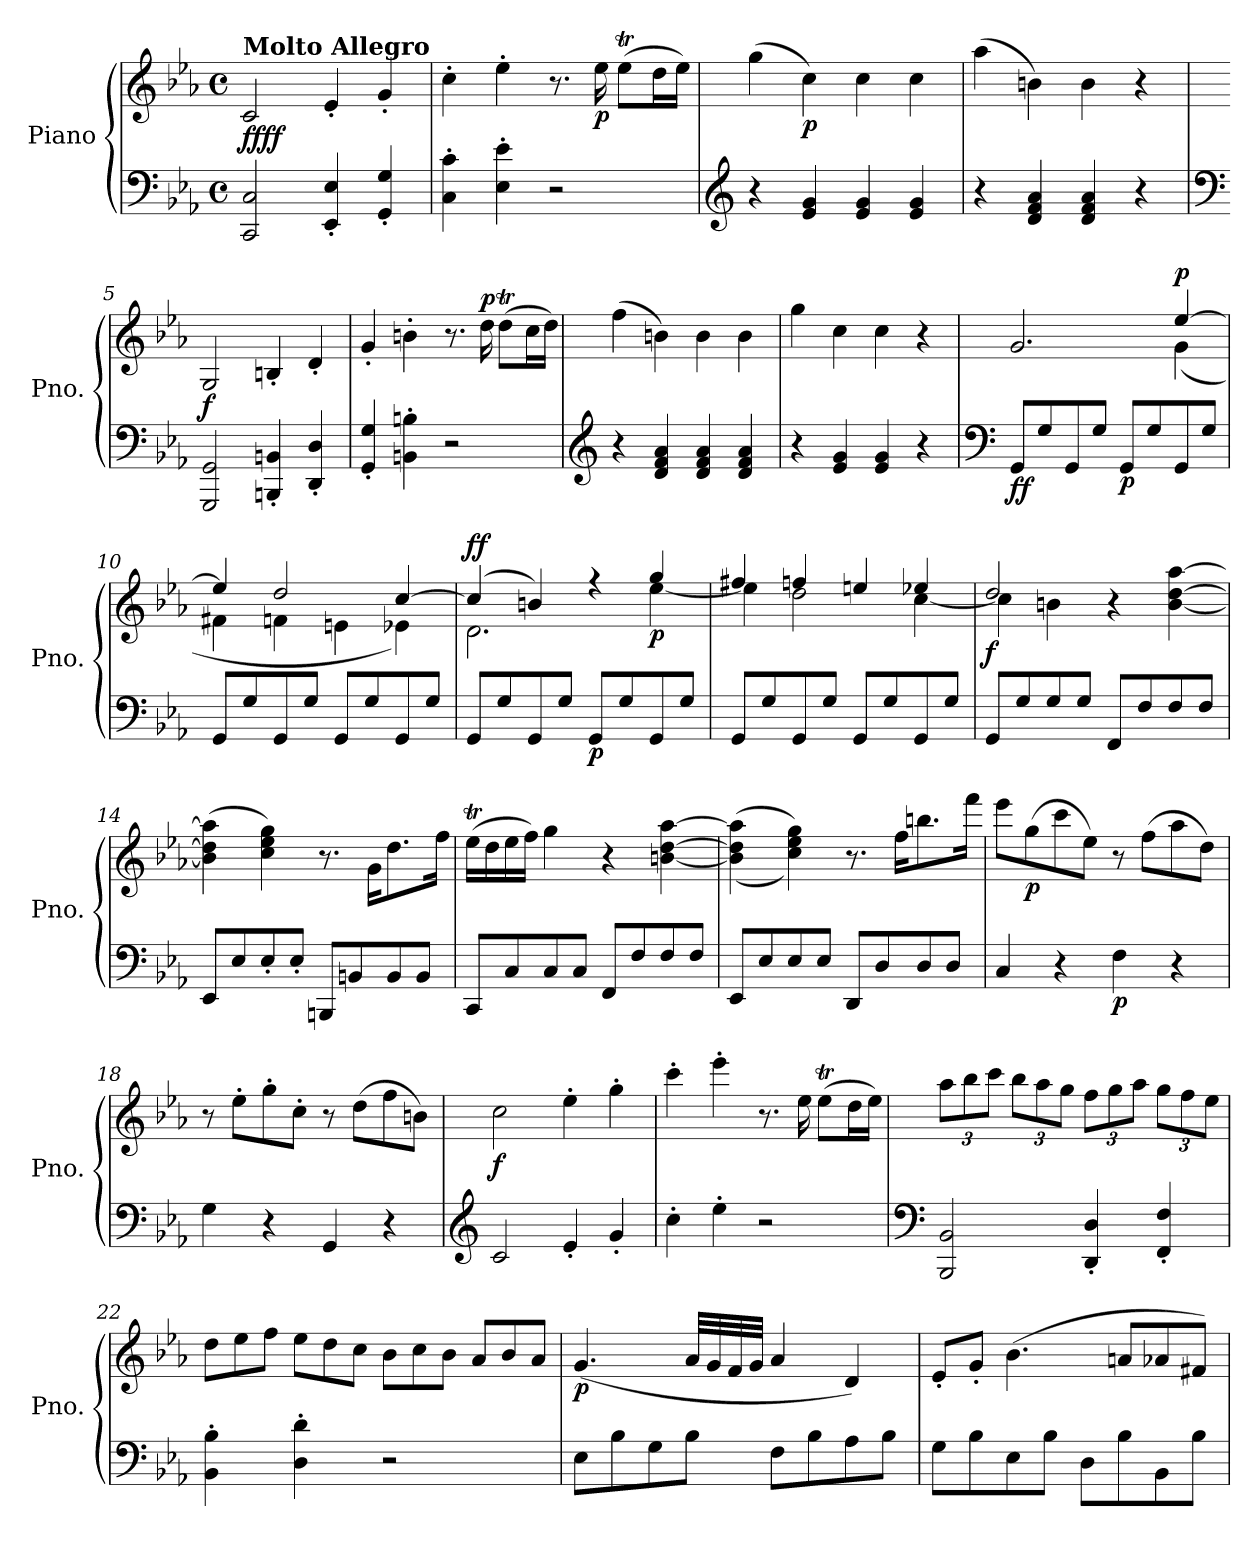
**kern	**kern	**dynam
*part1	*part1	*part1
*staff2	*staff1	*staff1/2
*I"Piano	*	*
*I'Pno.	*	*
*clefF4	*clefG2	*
*k[b-e-a-]	*k[b-e-a-]	*
*M4/4	*M4/4	*
*met(c)	*met(c)	*
=1	=1	=1
!	!LO:TX:a:B:t=Molto Allegro	!
!	!	!LO:DY:b
!	!	!LO:DY:n=1:b
2CC/ 2C/	2c/	fff f
4EE-/' 4E-/'	4e-'/	.
4GG/' 4G/'	4g'/	.
=2	=2	=2
4C\' 4c\'	4cc'\	.
4E-\' 4e-\'	4ee-'\	.
2r	8.r	.
!	!	!LO:DY:b
.	16ee-\	p
.	(>8ee-T\L	.
.	16dd\L	.
.	16ee-\JJ)	.
=3	=3	=3
*clefG2	*	*
4r	(>4gg\	.
!	!	!LO:DY:b
4e-/ 4g/	4cc\)	p
4e-/ 4g/	4cc\	.
4e-/ 4g/	4cc\	.
=4	=4	=4
4r	(>4aa-\	.
4d/ 4f/ 4a-/	4bn\)	.
4d/ 4f/ 4a-/	4b\	.
4r	4r	.
=5	=5	=5
*clefF4	*	*
!	!	!LO:DY:b
2GGG/ 2GG/	2G/	f
4BBBn/' 4BBn/'	4Bn'/	.
4DD/' 4D/'	4d'/	.
=6	=6	=6
4GG/' 4G/'	4g'/	.
4BBn\' 4Bn\'	4bn'\	.
2r	8.r	.
!	!	!LO:DY:a
.	16dd\	p
.	(>8ddt\L	.
.	16cc\L	.
.	16dd\JJ)	.
=7	=7	=7
*clefG2	*	*
4r	(>4ff\	.
4d/ 4f/ 4a-/	4bn\)	.
4d/ 4f/ 4a-/	4b\	.
4d/ 4f/ 4a-/	4b\	.
=8	=8	=8
4r	4gg\	.
4e-/ 4g/	4cc\	.
4e-/ 4g/	4cc\	.
4r	4r	.
=9	=9	=9
*clefF4	*	*
*	*^	*
!	!	!	!LO:DY:b=2
!	!	!	!LO:DY:n=1:b
8GG/L	2.g/	2.ryy	f f
8G/	.	.	.
8GG/	.	.	.
8G/J	.	.	.
!	!	!	!LO:DY:n=2:b=2
8GG/L	.	.	p
8G/	.	.	.
!	!	!	!LO:DY:n=3:a
8GG/	[4ee-/	(<4g\	p
8G/J	.	.	.
=10	=10	=10	=10
8GG/L	4ee-/]	4f#X\	.
8G/	.	.	.
8GG/	2dd/	4fn\	.
8G/J	.	.	.
8GG/L	.	4en\	.
8G/	.	.	.
8GG/	[4cc/	4e-X\)	.
8G/J	.	.	.
=11	=11	=11	=11
!	!	!	!LO:DY:b=2
!	!	!	!LO:DY:n=1:a
8GG/L	(>4cc/]	2.d\	f f
8G/	.	.	.
8GG/	4bn/)	.	.
8G/J	.	.	.
!	!	!	!LO:DY:n=2:b=2
8GG/L	4r	.	p
8G/	.	.	.
!	!	!	!LO:DY:n=3:b
8GG/	4gg/	[4ee-\	p
8G/J	.	.	.
=12	=12	=12	=12
8GG/L	4ff#X/	4ee-\]	.
8G/	.	.	.
8GG/	4ffn/	2dd\	.
8G/J	.	.	.
8GG/L	4een/	.	.
8G/	.	.	.
8GG/	4ee-X/	[4cc\	.
8G/J	.	.	.
=13	=13	=13	=13
!	!	!	!LO:DY:b
8GG/L	2dd/	4cc\]	f
8G/	.	.	.
8G/	.	4bn\	.
8G/J	.	.	.
8FF/L	4r	2ryy	.
8F/	.	.	.
8F/	[4b\ [4dd\ [4aa-\	.	.
8F/J	.	.	.
*	*v	*v	*
=14	=14	=14
8EE-/L	(>4b\] 4dd\] 4aa-\]	.
8E-/	.	.
8E-'/	4cc\ 4ee-\ 4gg\)	.
8E-'/J	.	.
8BBBn/L	8.r	.
8BBn/	.	.
.	16g\KL	.
8BB/	8.dd\	.
8BB/J	.	.
.	16ff\Jk	.
=15	=15	=15
8CC/L	(>16ee-T\LL	.
.	16dd\	.
8C/	16ee-\	.
.	16ff\JJ)	.
8C/	4gg\	.
8C/J	.	.
8FF/L	4r	.
8F/	.	.
8F/	[4bn\ [4dd\ [4aa-\	.
8F/J	.	.
=16	=16	=16
8EE-/L	(<(>4b\] 4dd\] 4aa-\]	.
8E-/	.	.
8E-/	4cc\ 4ee-\ 4gg\))	.
8E-/J	.	.
8DD/L	8.r	.
8D/	.	.
.	16ff\KL	.
8D/	8.bbn\	.
8D/J	.	.
.	16fff\Jk	.
=17	=17	=17
4C/	8eee-\L	.
!	!	!LO:DY:b
.	(>8gg\	p
4r	8ccc\	.
.	8ee-\J)	.
!	!	!LO:DY:b=2
4F\	8r	p
.	(>8ff\L	.
4r	8aa-\	.
.	8dd\J)	.
=18	=18	=18
4G\	8r	.
.	8ee-'\L	.
4r	8gg'\	.
.	8cc'\J	.
4GG/	8r	.
.	(>8dd\L	.
4r	8ff\	.
.	8bn\J)	.
=19	=19	=19
*clefG2	*	*
!	!	!LO:DY:b
2c/	2cc\	f
4e-'/	4ee-'\	.
4g'/	4gg'\	.
=20	=20	=20
4cc'\	4ccc'\	.
4ee-'\	4eee-'\	.
2r	8.r	.
.	16ee-\	.
.	(>8ee-T\L	.
.	16dd\L	.
.	16ee-\JJ)	.
=21	=21	=21
*clefF4	*	*
*	*Xbrackettup	*
2BBB-/ 2BB-/	12aa-\L	.
.	12bb-\	.
.	12ccc\J	.
.	12bb-\L	.
.	12aa-\	.
.	12gg\J	.
4DD/' 4D/'	12ff\L	.
.	12gg\	.
.	12aa-\J	.
4FF/' 4F/'	12gg\L	.
.	12ff\	.
.	12ee-\J	.
=22	=22	=22
*	*Xtuplet	*
4BB-\' 4B-\'	12dd\L	.
.	12ee-\	.
.	12ff\J	.
4D\' 4d\'	12ee-\L	.
.	12dd\	.
.	12cc\J	.
2r	12b-\L	.
.	12cc\	.
.	12b-\J	.
.	12a-/L	.
.	12b-/	.
.	12a-/J	.
=23	=23	=23
!	!	!LO:DY:b
8E-\L	(<4.g/	p
8B-\	.	.
8G\	.	.
8B-\J	32a-/LLL	.
.	32g/	.
.	32f/	.
.	32g/JJJ	.
8F\L	4a-/	.
8B-\	.	.
8A-\	4d/)	.
8B-\J	.	.
=24	=24	=24
8G\L	8e-'/L	.
8B-\	8g'/J	.
8E-\	(>4.b-\	.
8B-\J	.	.
8D\L	.	.
8B-\	8an/L	.
8BB-\	8a-X/	.
8B-\J	8f#X/J)	.
=	=	=
*-	*-	*-
